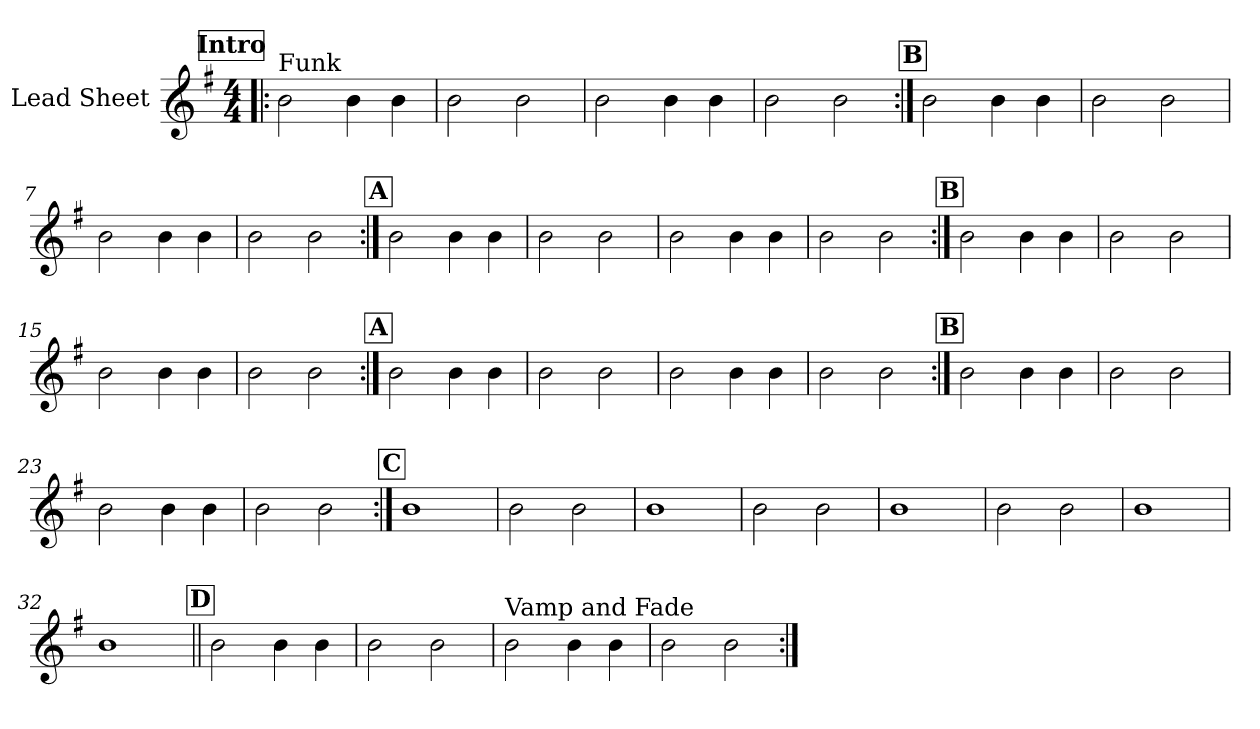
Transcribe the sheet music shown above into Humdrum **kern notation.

**kern
*part1
*staff1
*I"Lead Sheet
*clefG2
*k[f#]
*e:
*M4/4
*MM120
!!LO:REH:place=s1:a:fs=14:t=Intro
=1!|:
!LO:TX:a:t=Funk
2b\
4b\
4b\
=2
2b\
2b\
=3
2b\
4b\
4b\
=4
2b\
2b\
!!LO:LB:g=z
!!LO:REH:place=s1:a:fs=14:t=B
=5:|!
2b\
4b\
4b\
=6
2b\
2b\
=7
2b\
4b\
4b\
=8
2b\
2b\
!!LO:LB:g=z
!!LO:REH:place=s1:a:fs=14:t=A
=9:|!
2b\
4b\
4b\
=10
2b\
2b\
=11
2b\
4b\
4b\
=12
2b\
2b\
!!LO:LB:g=z
!!LO:REH:place=s1:a:fs=14:t=B
=13:|!
2b\
4b\
4b\
=14
2b\
2b\
=15
2b\
4b\
4b\
=16
2b\
2b\
!!LO:LB:g=z
!!LO:REH:place=s1:a:fs=14:t=A
=17:|!
2b\
4b\
4b\
=18
2b\
2b\
=19
2b\
4b\
4b\
=20
2b\
2b\
!!LO:LB:g=z
!!LO:REH:place=s1:a:fs=14:t=B
=21:|!
2b\
4b\
4b\
=22
2b\
2b\
=23
2b\
4b\
4b\
=24
2b\
2b\
!!LO:LB:g=z
!!LO:REH:place=s1:a:fs=14:t=C
=25:|!
1b
=26
2b\
2b\
=27
1b
=28
2b\
2b\
!!LO:LB:g=z
=29
1b
=30
2b\
2b\
=31
1b
=32
1b
!!LO:LB:g=z
!!LO:REH:place=s1:a:fs=14:t=D
=33||
2b\
4b\
4b\
=34
2b\
2b\
=35
!LO:TX:a:t=Vamp and Fade
2b\
4b\
4b\
=36
2b\
2b\
=:|!
*-
